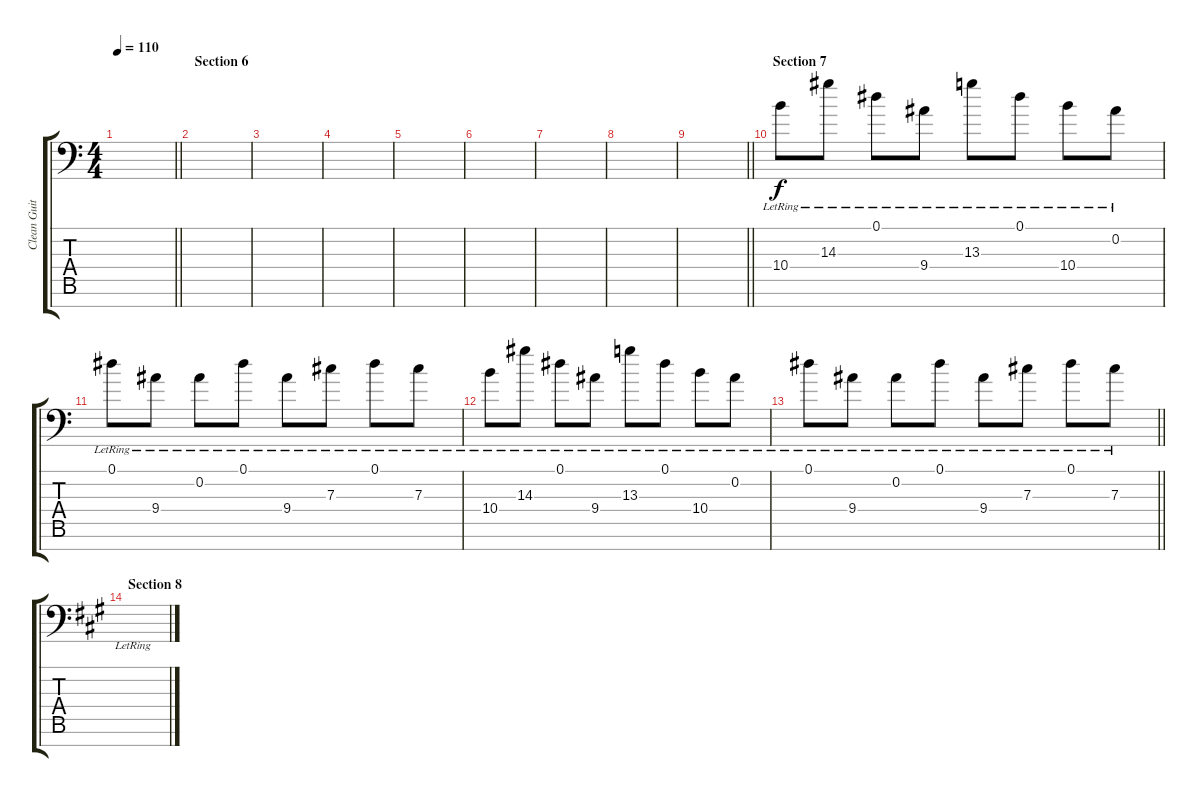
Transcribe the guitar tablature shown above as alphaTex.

\track ("Clean Guitar" "Clean Guit") {instrument electricguitarjazz}
\staff {score tabs}
\tuning (Eb4 Bb3 Gb3 Db3 Ab2 Eb2 Ab1) {hide}
\ts (4 4)
\tempo 110
\clef f4
\barLineRight lightlight
\ks c
|
\section ("" "Section 6")
|
|
|
|
|
|
|
\barLineRight lightlight
|
\section ("" "Section 7")
10.4{lr}.8 14.3{lr}.8 0.1{lr}.8 9.4{lr}.8 13.3{lr}.8 0.1{lr}.8 10.4{lr}.8 0.2{lr}.8 |
0.1{lr}.8 9.4{lr}.8 0.2{lr}.8 0.1{lr}.8 9.4{lr}.8 7.3{lr}.8 0.1{lr}.8 7.3{lr}.8 |
10.4{lr}.8 14.3{lr}.8 0.1{lr}.8 9.4{lr}.8 13.3{lr}.8 0.1{lr}.8 10.4{lr}.8 0.2{lr}.8 |
\barLineRight lightlight
0.1{lr}.8 9.4{lr}.8 0.2{lr}.8 0.1{lr}.8 9.4{lr}.8 7.3{lr}.8 0.1{lr}.8 7.3{lr}.8 |
\section ("" "Section 8")
\ks f#minor
